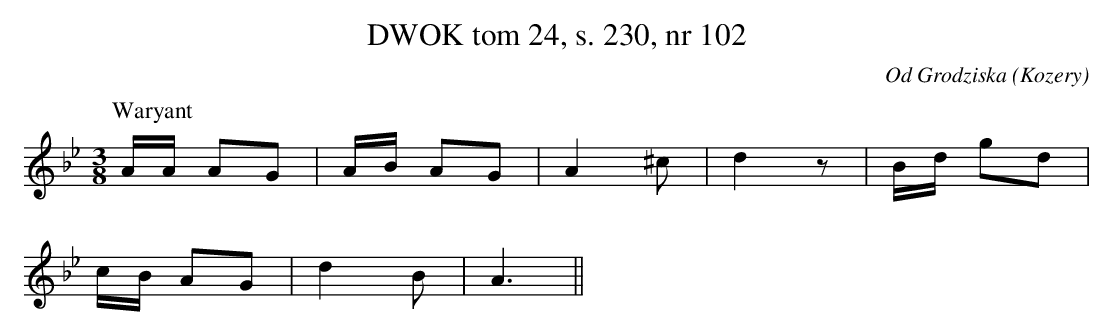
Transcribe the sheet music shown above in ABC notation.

X:1
T: DWOK tom 24, s. 230, nr 102
O: Od Grodziska (Kozery)
L: 1/16
M: 3/8
K: Bb
P:Waryant
AA A2G2|AB A2G2|A4^c2|d4z2|Bd g2d2|
cB A2G2|d4B2|A6||
